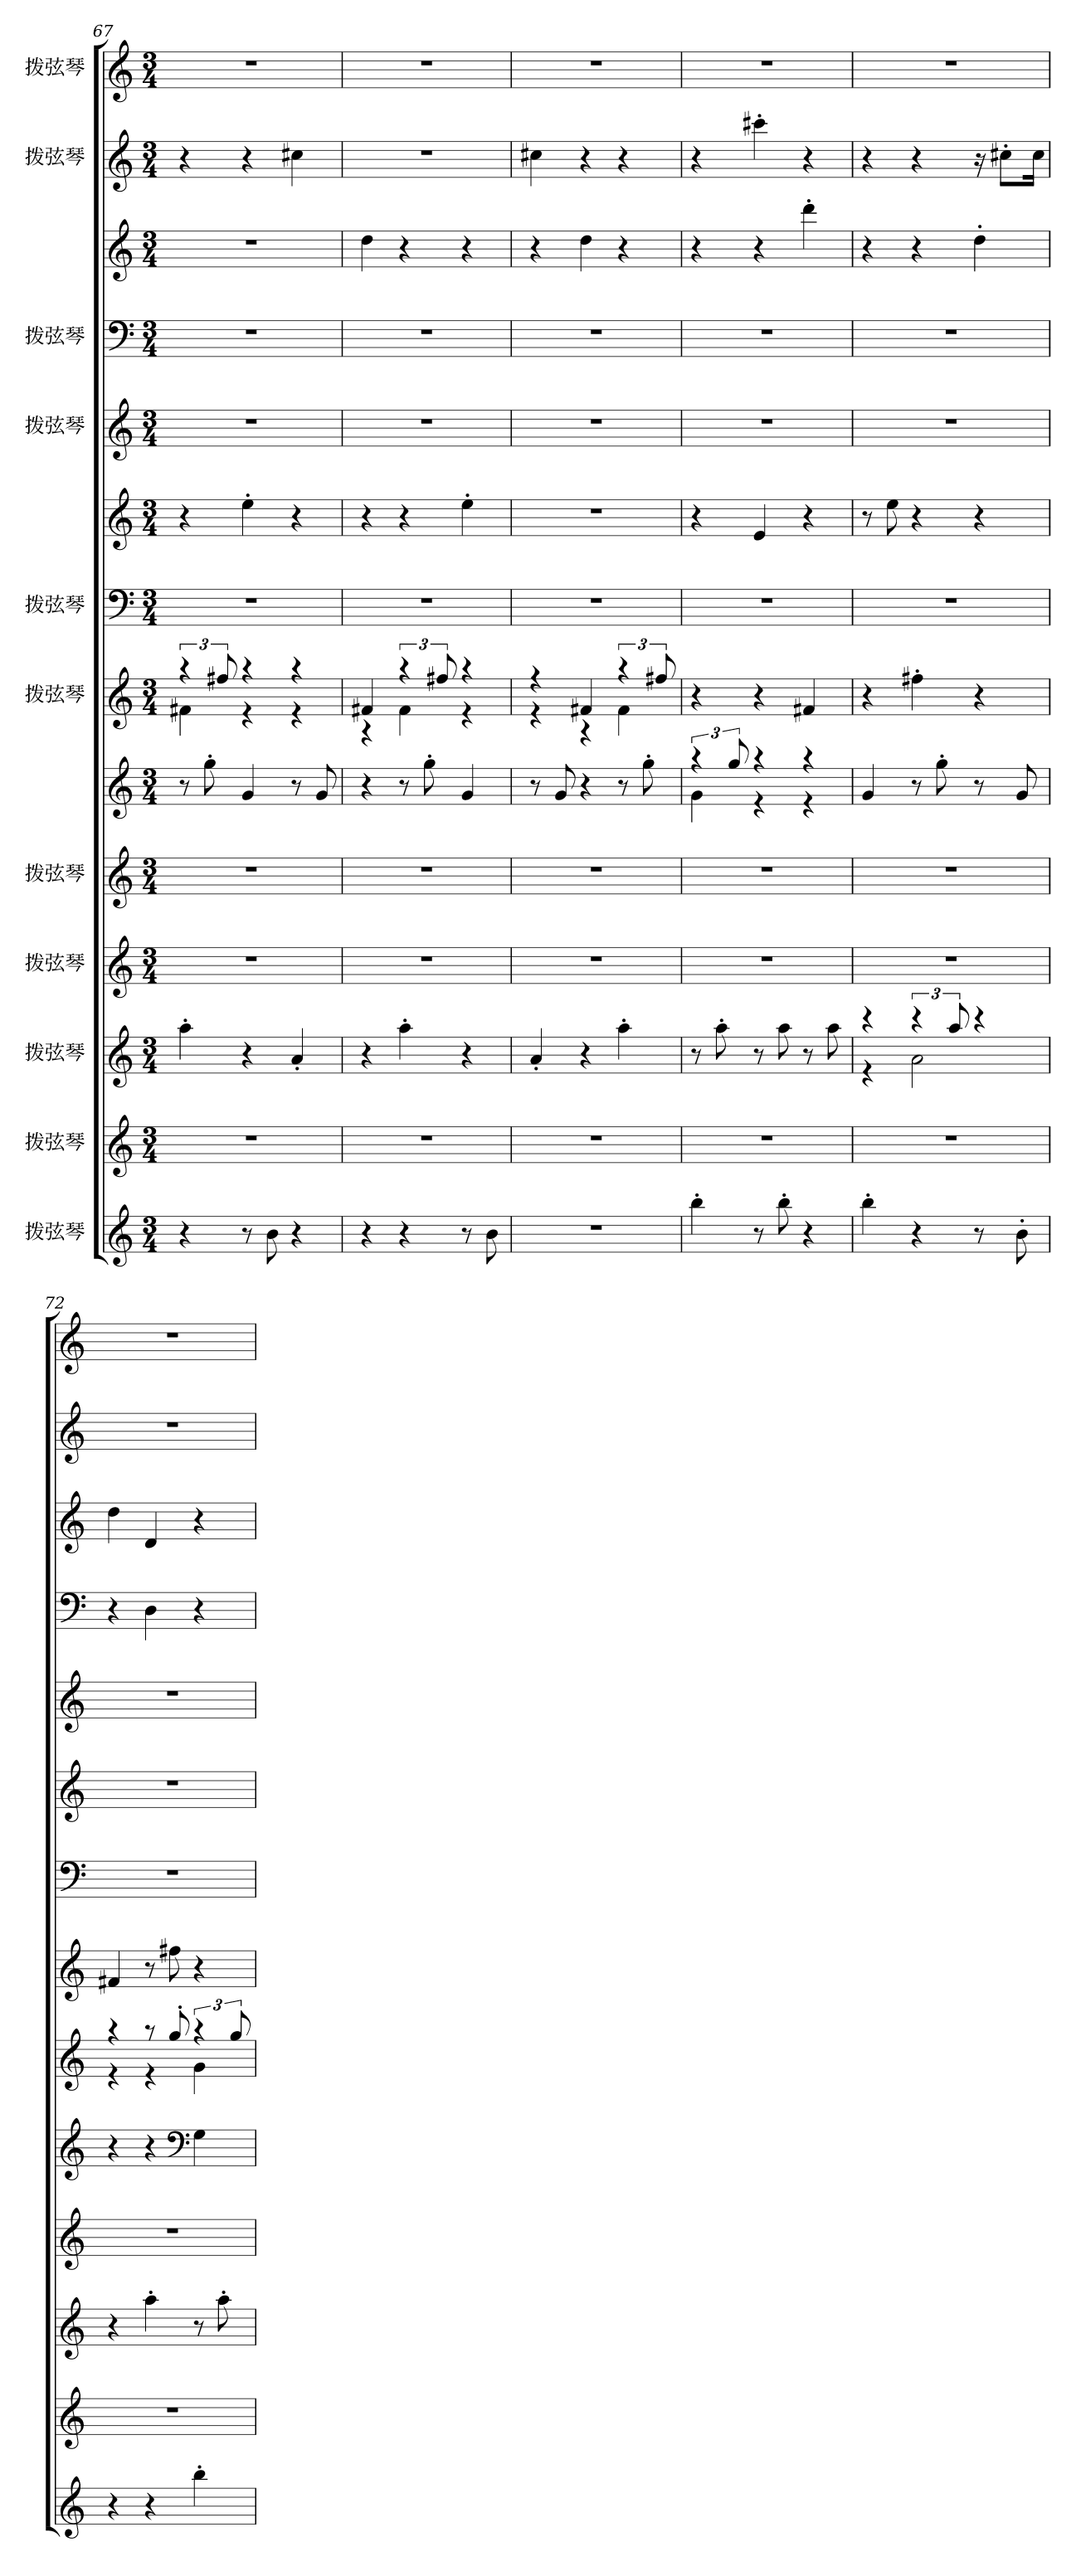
**kern	**kern	**kern	**kern	**kern	**kern	**kern	**kern	**kern	**kern	**kern	**kern	**kern	**kern
*part11	*part10	*part9	*part8	*part7	*part7	*part6	*part5	*part5	*part4	*part3	*part3	*part2	*part1
*staff14	*staff13	*staff12	*staff11	*staff10	*staff9	*staff8	*staff7	*staff6	*staff5	*staff4	*staff3	*staff2	*staff1
*I"拨弦琴	*I"拨弦琴	*I"拨弦琴	*I"拨弦琴	*I"拨弦琴	*	*I"拨弦琴	*I"拨弦琴	*	*I"拨弦琴	*I"拨弦琴	*	*I"拨弦琴	*I"拨弦琴
*clefG2	*clefG2	*clefG2	*clefG2	*clefG2	*clefG2	*clefG2	*clefF4	*clefG2	*clefG2	*clefF4	*clefG2	*clefG2	*clefG2
*k[]	*k[]	*k[]	*k[]	*k[]	*k[]	*k[]	*k[]	*k[]	*k[]	*k[]	*k[]	*k[]	*k[]
*M3/4	*M3/4	*M3/4	*M3/4	*M3/4	*M3/4	*M3/4	*M3/4	*M3/4	*M3/4	*M3/4	*M3/4	*M3/4	*M3/4
=67	=67	=67	=67	=67	=67	=67	=67	=67	=67	=67	=67	=67	=67
*	*	*	*	*	*	*^	*	*	*	*	*	*	*
4r	2.r	4aa'\	2.r	2.r	8r	6r	4f#X\	2.r	4r	2.r	2.r	2.r	4r	2.r
.	.	.	.	.	8gg'\	.	.	.	.	.	.	.	.	.
.	.	.	.	.	.	12ff#X/	.	.	.	.	.	.	.	.
8r	.	4r	.	.	4g/	4r	4r	.	4ee'\	.	.	.	4r	.
8b\	.	.	.	.	.	.	.	.	.	.	.	.	.	.
4r	.	4a'/	.	.	8r	4r	4r	.	4r	.	.	.	4cc#X\	.
.	.	.	.	.	8g/	.	.	.	.	.	.	.	.	.
!!LO:PB:g=z
=68	=68	=68	=68	=68	=68	=68	=68	=68	=68	=68	=68	=68	=68	=68
4r	2.r	4r	2.r	2.r	4r	4f#X/	4r	2.r	4r	2.r	2.r	4dd\	2.r	2.r
4r	.	4aa'\	.	.	8r	6r	4f#\	.	4r	.	.	4r	.	.
.	.	.	.	.	8gg'\	.	.	.	.	.	.	.	.	.
.	.	.	.	.	.	12ff#X/	.	.	.	.	.	.	.	.
8r	.	4r	.	.	4g/	4r	4r	.	4ee'\	.	.	4r	.	.
8b\	.	.	.	.	.	.	.	.	.	.	.	.	.	.
=69	=69	=69	=69	=69	=69	=69	=69	=69	=69	=69	=69	=69	=69	=69
2.r	2.r	4a'/	2.r	2.r	8r	4r	4r	2.r	2.r	2.r	2.r	4r	4cc#X\	2.r
.	.	.	.	.	8g/	.	.	.	.	.	.	.	.	.
.	.	4r	.	.	4r	4f#X/	4r	.	.	.	.	4dd\	4r	.
.	.	4aa'\	.	.	8r	6r	4f#\	.	.	.	.	4r	4r	.
.	.	.	.	.	8gg'\	.	.	.	.	.	.	.	.	.
.	.	.	.	.	.	12ff#X/	.	.	.	.	.	.	.	.
*	*	*	*	*	*	*v	*v	*	*	*	*	*	*	*
=70	=70	=70	=70	=70	=70	=70	=70	=70	=70	=70	=70	=70	=70
*	*	*	*	*	*^	*	*	*	*	*	*	*	*
4bb'\	2.r	8r	2.r	2.r	6r	4g\	4r	2.r	4r	2.r	2.r	4r	4r	2.r
.	.	8aa'\	.	.	.	.	.	.	.	.	.	.	.	.
.	.	.	.	.	12gg/	.	.	.	.	.	.	.	.	.
8r	.	8r	.	.	4r	4r	4r	.	4e/	.	.	4r	4ccc#X'\	.
8bb'\	.	8aa\	.	.	.	.	.	.	.	.	.	.	.	.
4r	.	8r	.	.	4r	4r	4f#X/	.	4r	.	.	4ddd'\	4r	.
.	.	8aa\	.	.	.	.	.	.	.	.	.	.	.	.
*	*	*	*	*	*v	*v	*	*	*	*	*	*	*	*
=71	=71	=71	=71	=71	=71	=71	=71	=71	=71	=71	=71	=71	=71
*	*	*^	*	*	*	*	*	*	*	*	*	*	*
4bb'\	2.r	4r	4r	2.r	2.r	4g/	4r	2.r	8r	2.r	2.r	4r	4r	2.r
.	.	.	.	.	.	.	.	.	8ee\	.	.	.	.	.
4r	.	6r	2a\	.	.	8r	4ff#X'\	.	4r	.	.	4r	4r	.
.	.	.	.	.	.	8gg'\	.	.	.	.	.	.	.	.
.	.	12aa/	.	.	.	.	.	.	.	.	.	.	.	.
8r	.	4r	.	.	.	8r	4r	.	4r	.	.	4dd'\	16r	.
.	.	.	.	.	.	.	.	.	.	.	.	.	8cc#X'\L	.
8b'\	.	.	.	.	.	8g/	.	.	.	.	.	.	.	.
.	.	.	.	.	.	.	.	.	.	.	.	.	16cc#\Jk	.
*	*	*v	*v	*	*	*	*	*	*	*	*	*	*	*
=72	=72	=72	=72	=72	=72	=72	=72	=72	=72	=72	=72	=72	=72
*	*	*	*	*	*^	*	*	*	*	*	*	*	*
4r	2.r	4r	2.r	4r	4r	4r	4f#X/	2.r	2.r	2.r	4r	4dd\	2.r	2.r
4r	.	4aa'\	.	4r	8r	4r	8r	.	.	.	4D\	4d/	.	.
.	.	.	.	.	8gg'/	.	8ff#X\	.	.	.	.	.	.	.
*	*	*	*	*clefF4	*	*	*	*	*	*	*	*	*	*
4bb'\	.	8r	.	4G\	6r	4g\	4r	.	.	.	4r	4r	.	.
.	.	8aa'\	.	.	.	.	.	.	.	.	.	.	.	.
.	.	.	.	.	12gg/	.	.	.	.	.	.	.	.	.
*	*	*	*	*	*v	*v	*	*	*	*	*	*	*	*
=	=	=	=	=	=	=	=	=	=	=	=	=	=
*-	*-	*-	*-	*-	*-	*-	*-	*-	*-	*-	*-	*-	*-
